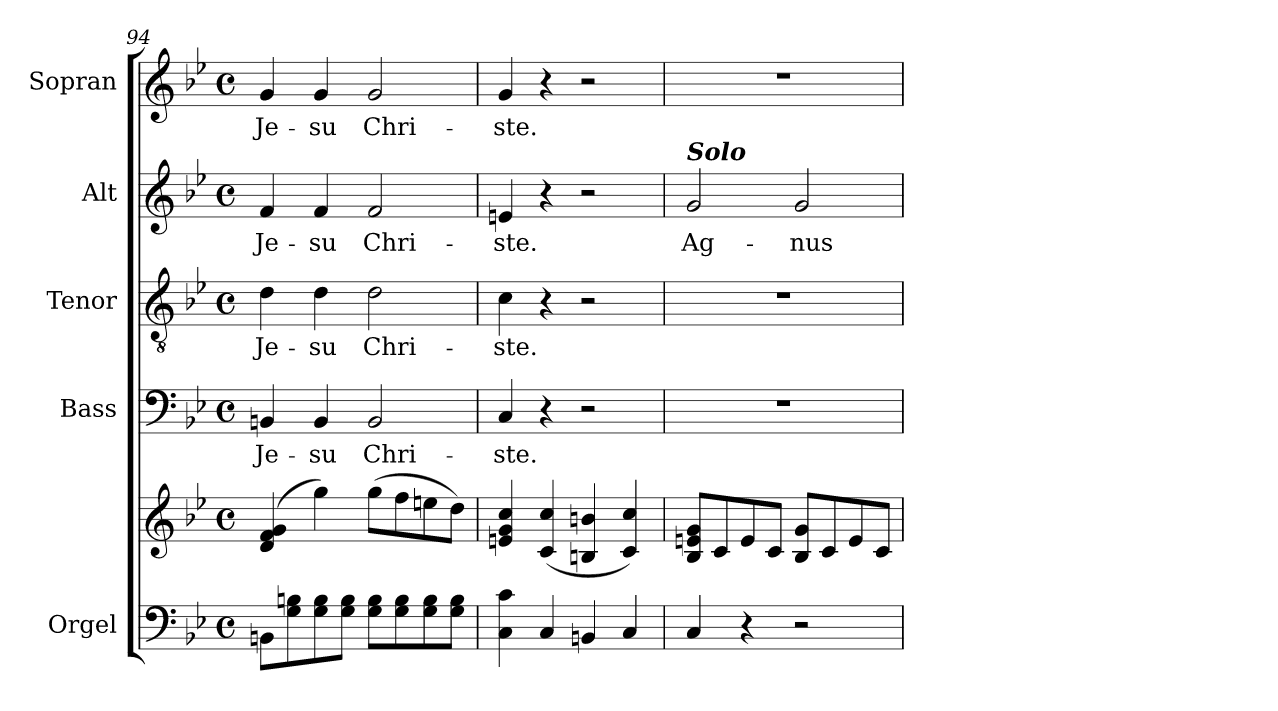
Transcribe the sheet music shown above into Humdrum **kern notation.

**kern	**kern	**kern	**text	**kern	**text	**kern	**text	**kern	**text
*part5	*part5	*part4	*part4	*part3	*part3	*part2	*part2	*part1	*part1
*staff6	*staff5	*staff4	*staff4	*staff3	*staff3	*staff2	*staff2	*staff1	*staff1
*I"Orgel	*	*I"Bass	*	*I"Tenor	*	*I"Alt	*	*I"Sopran	*
*I'Org.	*	*I'B.	*	*I'T.	*	*I'A.	*	*I'S.	*
*clefF4	*clefG2	*clefF4	*	*clefGv2	*	*clefG2	*	*clefG2	*
*k[b-e-]	*k[b-e-]	*k[b-e-]	*	*k[b-e-]	*	*k[b-e-]	*	*k[b-e-]	*
*B-:	*B-:	*B-:	*	*B-:	*	*B-:	*	*B-:	*
*M4/4	*M4/4	*M4/4	*	*M4/4	*	*M4/4	*	*M4/4	*
*met(c)	*met(c)	*met(c)	*	*met(c)	*	*met(c)	*	*met(c)	*
=94	=94	=94	=94	=94	=94	=94	=94	=94	=94
!	!	!	!LO:LY:b	!	!LO:LY:b	!	!LO:LY:b	!	!LO:LY:b
8BBn\L	(4d/ 4f/ 4g/	4BBn/	Je-	4d\	Je-	4f/	Je-	4g/	Je-
8G\ 8Bn\	.	.	.	.	.	.	.	.	.
!	!	!	!LO:LY:b	!	!LO:LY:b	!	!LO:LY:b	!	!LO:LY:b
8G\ 8B\	4gg\)	4BB/	-su	4d\	-su	4f/	-su	4g/	-su
8G\ 8B\J	.	.	.	.	.	.	.	.	.
!	!	!	!LO:LY:b	!	!LO:LY:b	!	!LO:LY:b	!	!LO:LY:b
8G\ 8B\L	(>8gg\L	2BB/	Chri-	2d\	Chri-	2f/	Chri-	2g/	Chri-
8G\ 8B\	8ff\	.	.	.	.	.	.	.	.
8G\ 8B\	8een\	.	.	.	.	.	.	.	.
8G\ 8B\J	8dd\J)	.	.	.	.	.	.	.	.
!!LO:PB:g=z
=95	=95	=95	=95	=95	=95	=95	=95	=95	=95
!	!	!	!LO:LY:b	!	!LO:LY:b	!	!LO:LY:b	!	!LO:LY:b
4C\ 4c\	4en/ 4g/ 4cc/	4C/	-ste.	4c\	-ste.	4en/	-ste.	4g/	-ste.
4C/	(<4c/ 4cc/	4r	.	4r	.	4r	.	4r	.
4BBn/	4Bn/ 4bn/	2r	.	2r	.	2r	.	2r	.
4C/	4c/ 4cc/)	.	.	.	.	.	.	.	.
=96	=96	=96	=96	=96	=96	=96	=96	=96	=96
!	!	!	!	!	!	!LO:TX:a:Bi:t=Solo	!	!	!
!	!	!	!	!	!	!	!LO:LY:b	!	!
4C/	8B-/ 8en/ 8g/L	1r	.	1r	.	2g/	Ag-	1r	.
.	8c/	.	.	.	.	.	.	.	.
4r	8e/	.	.	.	.	.	.	.	.
.	8c/J	.	.	.	.	.	.	.	.
!	!	!	!	!	!	!	!LO:LY:b	!	!
2r	8B-/ 8g/L	.	.	.	.	2g/	-nus	.	.
.	8c/	.	.	.	.	.	.	.	.
.	8e/	.	.	.	.	.	.	.	.
.	8c/J	.	.	.	.	.	.	.	.
=	=	=	=	=	=	=	=	=	=
*-	*-	*-	*-	*-	*-	*-	*-	*-	*-
